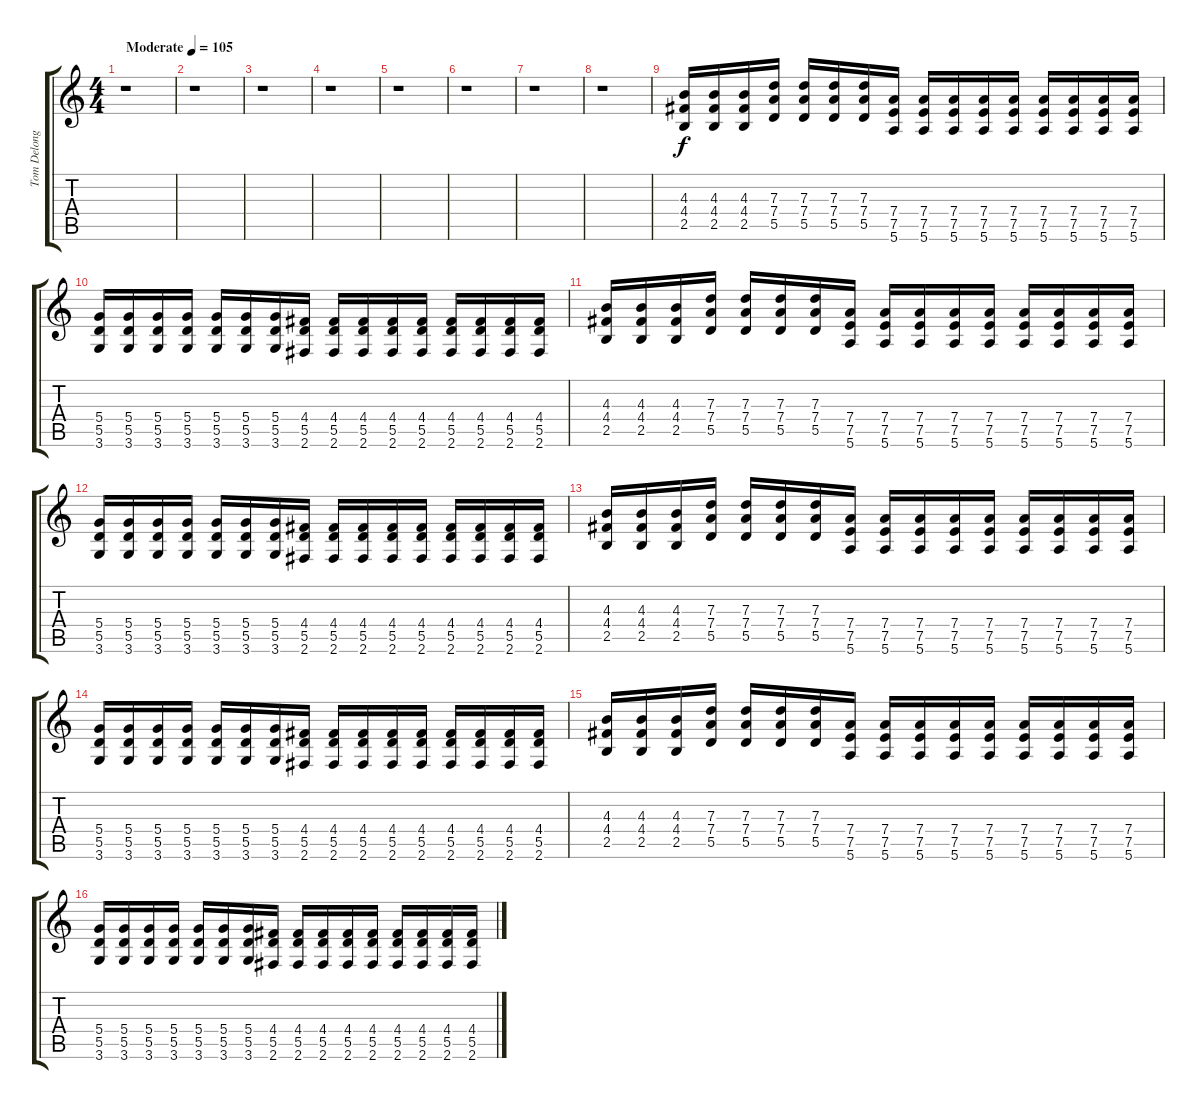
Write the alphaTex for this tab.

\track ("Tom Delonge" "Tom Delong") {instrument overdrivenguitar}
\staff {score tabs}
\tuning (E4 B3 G3 D3 A2 E2) {hide}
\ts (4 4)
\tempo (105 "Moderate")
\clef g2
\ks c
r.1{dy f instrument overdrivenguitar} |
r.1 |
r.1 |
r.1 |
r.1 |
r.1 |
r.1 |
r.1 |
(4.3 4.4 2.5).16 (4.3 4.4 2.5).16 (4.3 4.4 2.5).16 (7.3 7.4 5.5).16 (7.3 7.4 5.5).16 (7.3 7.4 5.5).16 (7.3 7.4 5.5).16 (7.4 7.5 5.6).16 (7.4 7.5 5.6).16 (7.4 7.5 5.6).16 (7.4 7.5 5.6).16 (7.4 7.5 5.6).16 (7.4 7.5 5.6).16 (7.4 7.5 5.6).16 (7.4 7.5 5.6).16 (7.4 7.5 5.6).16 |
(5.4 5.5 3.6).16 (5.4 5.5 3.6).16 (5.4 5.5 3.6).16 (5.4 5.5 3.6).16 (5.4 5.5 3.6).16 (5.4 5.5 3.6).16 (5.4 5.5 3.6).16 (4.4 5.5 2.6).16 (4.4 5.5 2.6).16 (4.4 5.5 2.6).16 (4.4 5.5 2.6).16 (4.4 5.5 2.6).16 (4.4 5.5 2.6).16 (4.4 5.5 2.6).16 (4.4 5.5 2.6).16 (4.4 5.5 2.6).16 |
(4.3 4.4 2.5).16 (4.3 4.4 2.5).16 (4.3 4.4 2.5).16 (7.3 7.4 5.5).16 (7.3 7.4 5.5).16 (7.3 7.4 5.5).16 (7.3 7.4 5.5).16 (7.4 7.5 5.6).16 (7.4 7.5 5.6).16 (7.4 7.5 5.6).16 (7.4 7.5 5.6).16 (7.4 7.5 5.6).16 (7.4 7.5 5.6).16 (7.4 7.5 5.6).16 (7.4 7.5 5.6).16 (7.4 7.5 5.6).16 |
(5.4 5.5 3.6).16 (5.4 5.5 3.6).16 (5.4 5.5 3.6).16 (5.4 5.5 3.6).16 (5.4 5.5 3.6).16 (5.4 5.5 3.6).16 (5.4 5.5 3.6).16 (4.4 5.5 2.6).16 (4.4 5.5 2.6).16 (4.4 5.5 2.6).16 (4.4 5.5 2.6).16 (4.4 5.5 2.6).16 (4.4 5.5 2.6).16 (4.4 5.5 2.6).16 (4.4 5.5 2.6).16 (4.4 5.5 2.6).16 |
(4.3 4.4 2.5).16 (4.3 4.4 2.5).16 (4.3 4.4 2.5).16 (7.3 7.4 5.5).16 (7.3 7.4 5.5).16 (7.3 7.4 5.5).16 (7.3 7.4 5.5).16 (7.4 7.5 5.6).16 (7.4 7.5 5.6).16 (7.4 7.5 5.6).16 (7.4 7.5 5.6).16 (7.4 7.5 5.6).16 (7.4 7.5 5.6).16 (7.4 7.5 5.6).16 (7.4 7.5 5.6).16 (7.4 7.5 5.6).16 |
(5.4 5.5 3.6).16 (5.4 5.5 3.6).16 (5.4 5.5 3.6).16 (5.4 5.5 3.6).16 (5.4 5.5 3.6).16 (5.4 5.5 3.6).16 (5.4 5.5 3.6).16 (4.4 5.5 2.6).16 (4.4 5.5 2.6).16 (4.4 5.5 2.6).16 (4.4 5.5 2.6).16 (4.4 5.5 2.6).16 (4.4 5.5 2.6).16 (4.4 5.5 2.6).16 (4.4 5.5 2.6).16 (4.4 5.5 2.6).16 |
(4.3 4.4 2.5).16 (4.3 4.4 2.5).16 (4.3 4.4 2.5).16 (7.3 7.4 5.5).16 (7.3 7.4 5.5).16 (7.3 7.4 5.5).16 (7.3 7.4 5.5).16 (7.4 7.5 5.6).16 (7.4 7.5 5.6).16 (7.4 7.5 5.6).16 (7.4 7.5 5.6).16 (7.4 7.5 5.6).16 (7.4 7.5 5.6).16 (7.4 7.5 5.6).16 (7.4 7.5 5.6).16 (7.4 7.5 5.6).16 |
(5.4 5.5 3.6).16 (5.4 5.5 3.6).16 (5.4 5.5 3.6).16 (5.4 5.5 3.6).16 (5.4 5.5 3.6).16 (5.4 5.5 3.6).16 (5.4 5.5 3.6).16 (4.4 5.5 2.6).16 (4.4 5.5 2.6).16 (4.4 5.5 2.6).16 (4.4 5.5 2.6).16 (4.4 5.5 2.6).16 (4.4 5.5 2.6).16 (4.4 5.5 2.6).16 (4.4 5.5 2.6).16 (4.4 5.5 2.6).16
